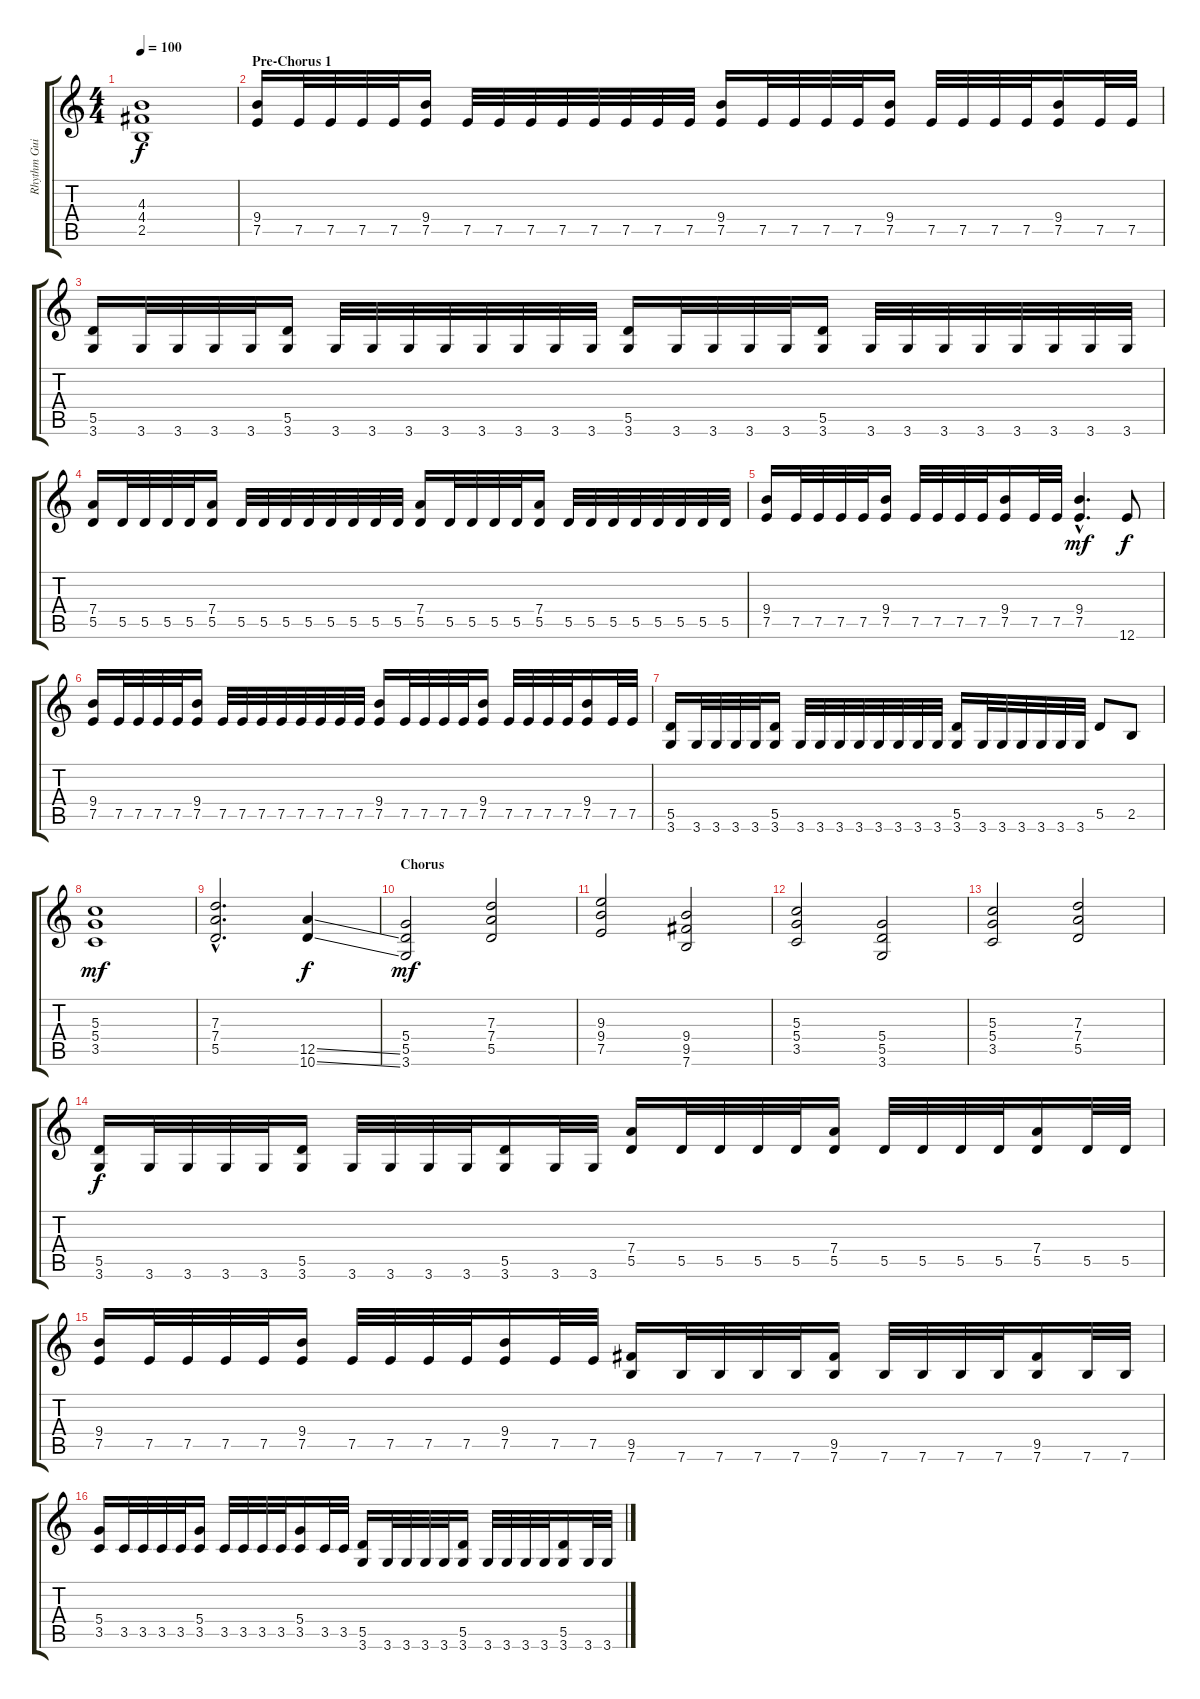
\track ("Rhythm Guitar 1" "Rhythm Gui") {instrument distortionguitar}
\staff {score tabs}
\tuning (E4 B3 G3 D3 A2 E2) {hide}
\ts (4 4)
\tempo 100
\clef g2
\ks c
(4.3 4.4 2.5).1{dy f} |
\section ("" "Pre-Chorus 1")
(9.4 7.5).16 7.5.32 7.5.32 7.5.32 7.5.32 (9.4 7.5).16 7.5.32 7.5.32 7.5.32 7.5.32 7.5.32 7.5.32 7.5.32 7.5.32 (9.4 7.5).16 7.5.32 7.5.32 7.5.32 7.5.32 (9.4 7.5).16 7.5.32 7.5.32 7.5.32 7.5.32 (9.4 7.5).16 7.5.32 7.5.32 |
(5.5 3.6).16 3.6.32 3.6.32 3.6.32 3.6.32 (5.5 3.6).16 3.6.32 3.6.32 3.6.32 3.6.32 3.6.32 3.6.32 3.6.32 3.6.32 (5.5 3.6).16 3.6.32 3.6.32 3.6.32 3.6.32 (5.5 3.6).16 3.6.32 3.6.32 3.6.32 3.6.32 3.6.32 3.6.32 3.6.32 3.6.32 |
(7.4 5.5).16 5.5.32 5.5.32 5.5.32 5.5.32 (7.4 5.5).16 5.5.32 5.5.32 5.5.32 5.5.32 5.5.32 5.5.32 5.5.32 5.5.32 (7.4 5.5).16 5.5.32 5.5.32 5.5.32 5.5.32 (7.4 5.5).16 5.5.32 5.5.32 5.5.32 5.5.32 5.5.32 5.5.32 5.5.32 5.5.32 |
(9.4 7.5).16 7.5.32 7.5.32 7.5.32 7.5.32 (9.4 7.5).16 7.5.32 7.5.32 7.5.32 7.5.32 (9.4 7.5).16 7.5.32 7.5.32 (9.4{hac} 7.5{hac}).4{d dy mf} 12.6.8{dy f} |
(9.4 7.5).16 7.5.32 7.5.32 7.5.32 7.5.32 (9.4 7.5).16 7.5.32 7.5.32 7.5.32 7.5.32 7.5.32 7.5.32 7.5.32 7.5.32 (9.4 7.5).16 7.5.32 7.5.32 7.5.32 7.5.32 (9.4 7.5).16 7.5.32 7.5.32 7.5.32 7.5.32 (9.4 7.5).16 7.5.32 7.5.32 |
(5.5 3.6).16 3.6.32 3.6.32 3.6.32 3.6.32 (5.5 3.6).16 3.6.32 3.6.32 3.6.32 3.6.32 3.6.32 3.6.32 3.6.32 3.6.32 (5.5 3.6).16 3.6.32 3.6.32 3.6.32 3.6.32 3.6.32 3.6.32 5.5.8 2.5.8 |
(5.3 5.4 3.5).1{dy mf} |
(7.3{hac} 7.4{hac} 5.5{hac}).2{d} (12.5{ss} 10.6{ss}).4{dy f} |
\section ("" "Chorus")
(5.4 5.5 3.6).2{dy mf} (7.3 7.4 5.5).2 |
(9.3 9.4 7.5).2 (9.4 9.5 7.6).2 |
(5.3 5.4 3.5).2 (5.4 5.5 3.6).2 |
(5.3 5.4 3.5).2 (7.3 7.4 5.5).2 |
(5.5 3.6).16{dy f} 3.6.32 3.6.32 3.6.32 3.6.32 (5.5 3.6).16 3.6.32 3.6.32 3.6.32 3.6.32 (5.5 3.6).16 3.6.32 3.6.32 (7.4 5.5).16 5.5.32 5.5.32 5.5.32 5.5.32 (7.4 5.5).16 5.5.32 5.5.32 5.5.32 5.5.32 (7.4 5.5).16 5.5.32 5.5.32 |
(9.4 7.5).16 7.5.32 7.5.32 7.5.32 7.5.32 (9.4 7.5).16 7.5.32 7.5.32 7.5.32 7.5.32 (9.4 7.5).16 7.5.32 7.5.32 (9.5 7.6).16 7.6.32 7.6.32 7.6.32 7.6.32 (9.5 7.6).16 7.6.32 7.6.32 7.6.32 7.6.32 (9.5 7.6).16 7.6.32 7.6.32 |
(5.4 3.5).16 3.5.32 3.5.32 3.5.32 3.5.32 (5.4 3.5).16 3.5.32 3.5.32 3.5.32 3.5.32 (5.4 3.5).16 3.5.32 3.5.32 (5.5 3.6).16 3.6.32 3.6.32 3.6.32 3.6.32 (5.5 3.6).16 3.6.32 3.6.32 3.6.32 3.6.32 (5.5 3.6).16 3.6.32 3.6.32
